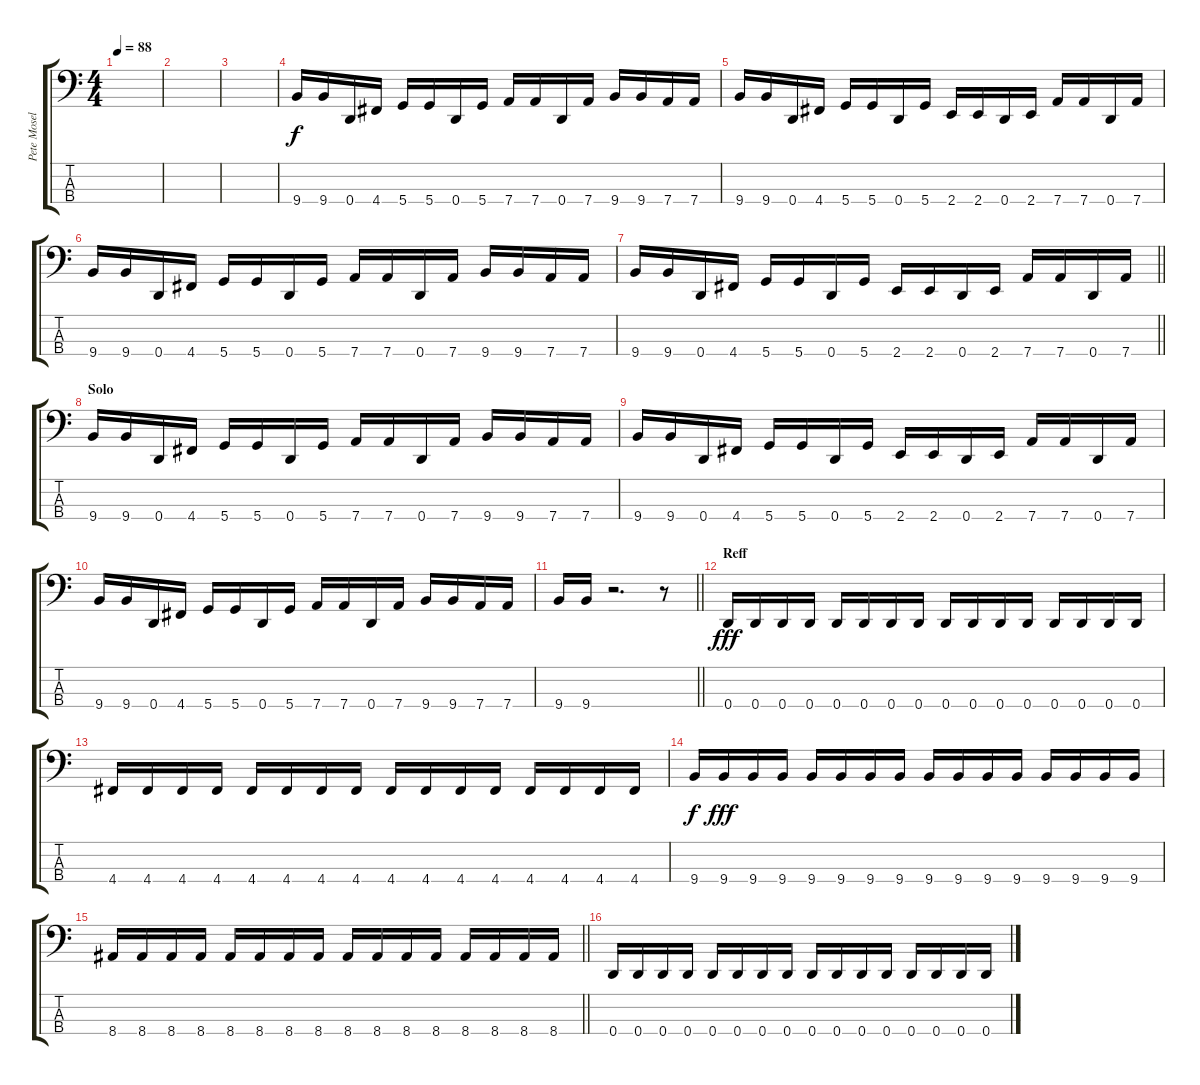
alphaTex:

\track ("Pete Mosely (bass)" "Pete Mosel") {instrument electricbasspick}
\staff {score tabs}
\tuning (G2 D2 A1 D1) {hide}
\ts (4 4)
\tempo 88
\clef f4
\ks c
|
|
|
9.4.16{dy f} 9.4.16 0.4.16 4.4.16 5.4.16 5.4.16 0.4.16 5.4.16 7.4.16 7.4.16 0.4.16 7.4.16 9.4.16 9.4.16 7.4.16 7.4.16 |
9.4.16 9.4.16 0.4.16 4.4.16 5.4.16 5.4.16 0.4.16 5.4.16 2.4.16 2.4.16 0.4.16 2.4.16 7.4.16 7.4.16 0.4.16 7.4.16 |
9.4.16 9.4.16 0.4.16 4.4.16 5.4.16 5.4.16 0.4.16 5.4.16 7.4.16 7.4.16 0.4.16 7.4.16 9.4.16 9.4.16 7.4.16 7.4.16 |
\barLineRight lightlight
9.4.16 9.4.16 0.4.16 4.4.16 5.4.16 5.4.16 0.4.16 5.4.16 2.4.16 2.4.16 0.4.16 2.4.16 7.4.16 7.4.16 0.4.16 7.4.16 |
\section ("" "Solo")
9.4.16 9.4.16 0.4.16 4.4.16 5.4.16 5.4.16 0.4.16 5.4.16 7.4.16 7.4.16 0.4.16 7.4.16 9.4.16 9.4.16 7.4.16 7.4.16 |
9.4.16 9.4.16 0.4.16 4.4.16 5.4.16 5.4.16 0.4.16 5.4.16 2.4.16 2.4.16 0.4.16 2.4.16 7.4.16 7.4.16 0.4.16 7.4.16 |
9.4.16 9.4.16 0.4.16 4.4.16 5.4.16 5.4.16 0.4.16 5.4.16 7.4.16 7.4.16 0.4.16 7.4.16 9.4.16 9.4.16 7.4.16 7.4.16 |
\barLineRight lightlight
9.4.16 9.4.16 r.2{d} r.8 |
\section ("" "Reff")
0.4.16{dy fff} 0.4.16 0.4.16 0.4.16 0.4.16 0.4.16 0.4.16 0.4.16 0.4.16 0.4.16 0.4.16 0.4.16 0.4.16 0.4.16 0.4.16 0.4.16 |
4.4.16 4.4.16 4.4.16 4.4.16 4.4.16 4.4.16 4.4.16 4.4.16 4.4.16 4.4.16 4.4.16 4.4.16 4.4.16 4.4.16 4.4.16 4.4.16 |
9.4.16{dy f} 9.4.16{dy fff} 9.4.16 9.4.16 9.4.16 9.4.16 9.4.16 9.4.16 9.4.16 9.4.16 9.4.16 9.4.16 9.4.16 9.4.16 9.4.16 9.4.16 |
\barLineRight lightlight
8.4.16 8.4.16 8.4.16 8.4.16 8.4.16 8.4.16 8.4.16 8.4.16 8.4.16 8.4.16 8.4.16 8.4.16 8.4.16 8.4.16 8.4.16 8.4.16 |
0.4.16 0.4.16 0.4.16 0.4.16 0.4.16 0.4.16 0.4.16 0.4.16 0.4.16 0.4.16 0.4.16 0.4.16 0.4.16 0.4.16 0.4.16 0.4.16
